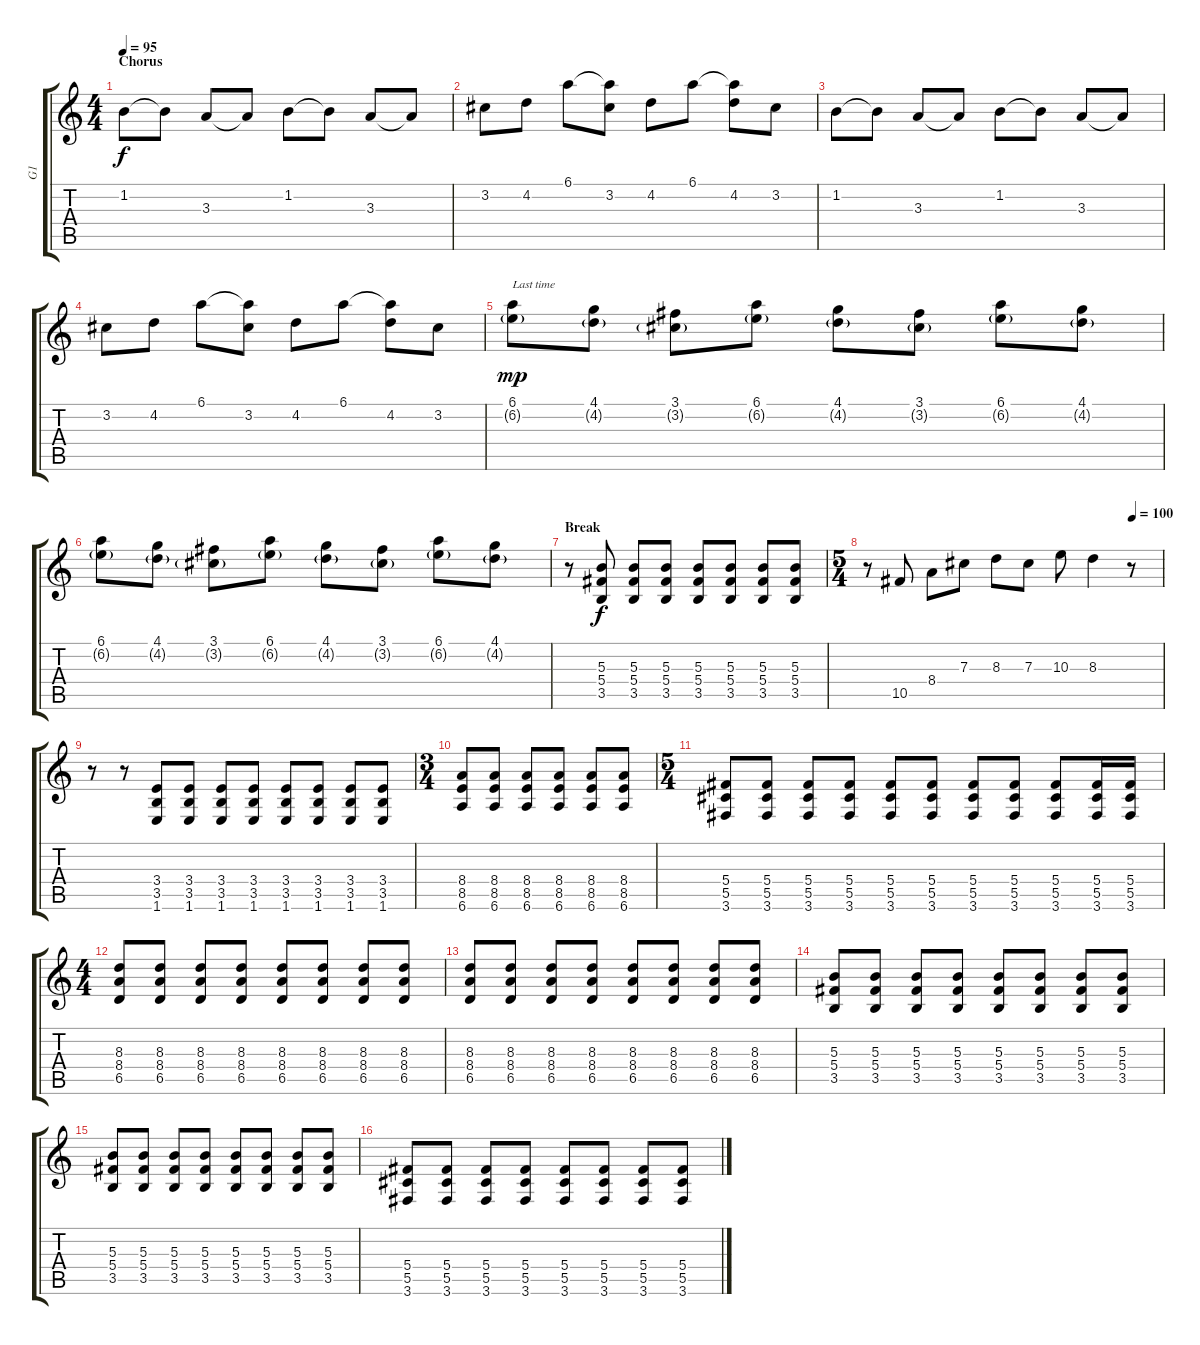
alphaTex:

\track ("G1" "G1") {instrument distortionguitar}
\staff {score tabs}
\tuning (Eb4 Bb3 Gb3 Db3 Ab2 Eb2) {hide}
\ts (4 4)
\section ("" "Chorus")
\tempo 95
\clef g2
\ks c
1.2.8{dy f} 1.2{t}.8 3.3.8 3.3{t}.8 1.2.8 1.2{t}.8 3.3.8 3.3{t}.8 |
3.2.8 4.2.8 6.1.8 (6.1{t} 3.2).8 4.2.8 6.1.8 (6.1{t} 4.2).8 3.2.8 |
1.2.8 1.2{t}.8 3.3.8 3.3{t}.8 1.2.8 1.2{t}.8 3.3.8 3.3{t}.8 |
3.2.8 4.2.8 6.1.8 (6.1{t} 3.2).8 4.2.8 6.1.8 (6.1{t} 4.2).8 3.2.8 |
(6.1 6.2{g}).8{txt "Last time" dy mp} (4.1 4.2{g}).8 (3.1 3.2{g}).8 (6.1 6.2{g}).8 (4.1 4.2{g}).8 (3.1 3.2{g}).8 (6.1 6.2{g}).8 (4.1 4.2{g}).8 |
(6.1 6.2{g}).8 (4.1 4.2{g}).8 (3.1 3.2{g}).8 (6.1 6.2{g}).8 (4.1 4.2{g}).8 (3.1 3.2{g}).8 (6.1 6.2{g}).8 (4.1 4.2{g}).8 |
\section ("" "Break")
r.8 (5.3 5.4 3.5).8{dy f} (5.3 5.4 3.5).8 (5.3 5.4 3.5).8 (5.3 5.4 3.5).8 (5.3 5.4 3.5).8 (5.3 5.4 3.5).8 (5.3 5.4 3.5).8 |
\ts (5 4)
\tempo (100 0.9)
r.8 10.5.8 8.4.8 7.3.8 8.3.8 7.3.8 10.3.8 8.3.4 r.8 |
r.8 r.8 (3.4 3.5 1.6).8 (3.4 3.5 1.6).8 (3.4 3.5 1.6).8 (3.4 3.5 1.6).8 (3.4 3.5 1.6).8 (3.4 3.5 1.6).8 (3.4 3.5 1.6).8 (3.4 3.5 1.6).8 |
\ts (3 4)
(8.4 8.5 6.6).8 (8.4 8.5 6.6).8 (8.4 8.5 6.6).8 (8.4 8.5 6.6).8 (8.4 8.5 6.6).8 (8.4 8.5 6.6).8 |
\ts (5 4)
(5.4 5.5 3.6).8 (5.4 5.5 3.6).8 (5.4 5.5 3.6).8 (5.4 5.5 3.6).8 (5.4 5.5 3.6).8 (5.4 5.5 3.6).8 (5.4 5.5 3.6).8 (5.4 5.5 3.6).8 (5.4 5.5 3.6).8 (5.4 5.5 3.6).16 (5.4 5.5 3.6).16 |
\ts (4 4)
(8.3 8.4 6.5).8 (8.3 8.4 6.5).8 (8.3 8.4 6.5).8 (8.3 8.4 6.5).8 (8.3 8.4 6.5).8 (8.3 8.4 6.5).8 (8.3 8.4 6.5).8 (8.3 8.4 6.5).8 |
(8.3 8.4 6.5).8 (8.3 8.4 6.5).8 (8.3 8.4 6.5).8 (8.3 8.4 6.5).8 (8.3 8.4 6.5).8 (8.3 8.4 6.5).8 (8.3 8.4 6.5).8 (8.3 8.4 6.5).8 |
(5.3 5.4 3.5).8 (5.3 5.4 3.5).8 (5.3 5.4 3.5).8 (5.3 5.4 3.5).8 (5.3 5.4 3.5).8 (5.3 5.4 3.5).8 (5.3 5.4 3.5).8 (5.3 5.4 3.5).8 |
(5.3 5.4 3.5).8 (5.3 5.4 3.5).8 (5.3 5.4 3.5).8 (5.3 5.4 3.5).8 (5.3 5.4 3.5).8 (5.3 5.4 3.5).8 (5.3 5.4 3.5).8 (5.3 5.4 3.5).8 |
(5.4 5.5 3.6).8 (5.4 5.5 3.6).8 (5.4 5.5 3.6).8 (5.4 5.5 3.6).8 (5.4 5.5 3.6).8 (5.4 5.5 3.6).8 (5.4 5.5 3.6).8 (5.4 5.5 3.6).8
